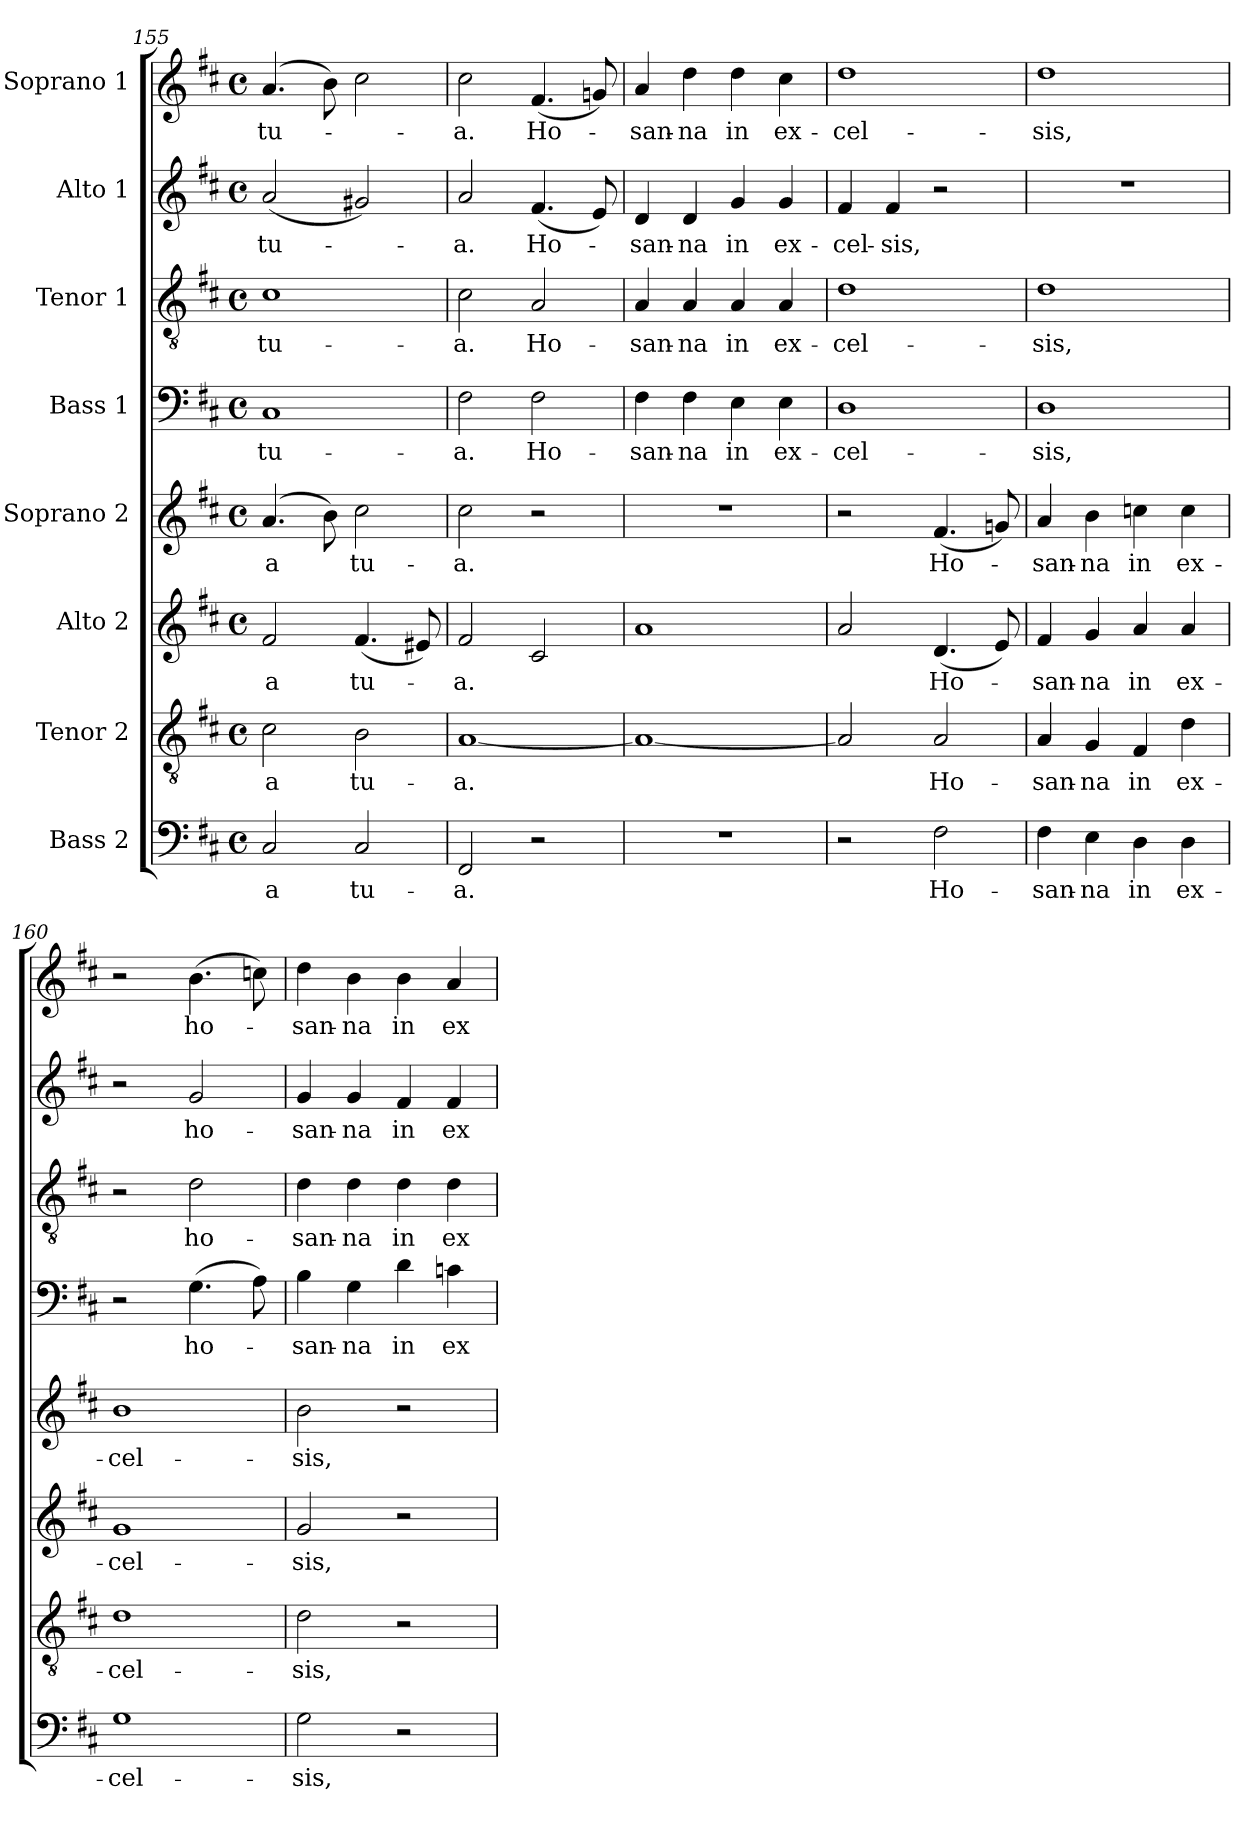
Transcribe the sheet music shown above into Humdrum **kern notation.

**kern	**text	**kern	**text	**kern	**text	**kern	**text	**kern	**text	**kern	**text	**kern	**text	**kern	**text
*part8	*part8	*part7	*part7	*part6	*part6	*part5	*part5	*part4	*part4	*part3	*part3	*part2	*part2	*part1	*part1
*staff8	*staff8	*staff7	*staff7	*staff6	*staff6	*staff5	*staff5	*staff4	*staff4	*staff3	*staff3	*staff2	*staff2	*staff1	*staff1
*I"Bass 2	*	*I"Tenor 2	*	*I"Alto 2	*	*I"Soprano 2	*	*I"Bass 1	*	*I"Tenor 1	*	*I"Alto 1	*	*I"Soprano 1	*
*clefF4	*	*clefGv2	*	*clefG2	*	*clefG2	*	*clefF4	*	*clefGv2	*	*clefG2	*	*clefG2	*
*k[f#c#]	*	*k[f#c#]	*	*k[f#c#]	*	*k[f#c#]	*	*k[f#c#]	*	*k[f#c#]	*	*k[f#c#]	*	*k[f#c#]	*
*D:	*	*D:	*	*D:	*	*D:	*	*D:	*	*D:	*	*D:	*	*D:	*
*M4/4	*	*M4/4	*	*M4/4	*	*M4/4	*	*M4/4	*	*M4/4	*	*M4/4	*	*M4/4	*
*met(c)	*	*met(c)	*	*met(c)	*	*met(c)	*	*met(c)	*	*met(c)	*	*met(c)	*	*met(c)	*
=155	=155	=155	=155	=155	=155	=155	=155	=155	=155	=155	=155	=155	=155	=155	=155
!	!LO:LY:b	!	!LO:LY:b	!	!LO:LY:b	!	!LO:LY:b	!	!LO:LY:b	!	!LO:LY:b	!	!LO:LY:b	!	!LO:LY:b
2C#/	-a	2c#\	-a	2f#/	-a	(>4.a/	-a	1C#	tu-	1c#	tu-	(<2a/	tu-	(>4.a/	tu-
.	.	.	.	.	.	8b\)	.	.	.	.	.	.	.	8b\)	.
!	!LO:LY:b	!	!LO:LY:b	!	!LO:LY:b	!	!LO:LY:b	!	!	!	!	!	!	!	!
2C#/	tu-	2B\	tu-	(<4.f#/	tu-	2cc#\	tu-	.	.	.	.	2g#X/)	.	2cc#\	.
.	.	.	.	8e#X/)	.	.	.	.	.	.	.	.	.	.	.
=156	=156	=156	=156	=156	=156	=156	=156	=156	=156	=156	=156	=156	=156	=156	=156
!	!LO:LY:b	!	!LO:LY:b	!	!LO:LY:b	!	!LO:LY:b	!	!LO:LY:b	!	!LO:LY:b	!	!LO:LY:b	!	!LO:LY:b
2FF#/	-a.	[1A	-a.	2f#/	-a.	2cc#\	-a.	2F#\	-a.	2c#\	-a.	2a/	-a.	2cc#\	-a.
!	!	!	!	!	!	!	!	!	!LO:LY:b	!	!LO:LY:b	!	!LO:LY:b	!	!LO:LY:b
2r	.	.	.	2c#/	.	2r	.	2F#\	Ho-	2A/	Ho-	(<4.f#/	Ho-	(<4.f#/	Ho-
.	.	.	.	.	.	.	.	.	.	.	.	8e/)	.	8gn/)	.
=157	=157	=157	=157	=157	=157	=157	=157	=157	=157	=157	=157	=157	=157	=157	=157
!	!	!	!	!	!	!	!	!	!LO:LY:b	!	!LO:LY:b	!	!LO:LY:b	!	!LO:LY:b
1r	.	1A_	.	1a	.	1r	.	4F#\	-san-	4A/	-san-	4d/	-san-	4a/	-san-
!	!	!	!	!	!	!	!	!	!LO:LY:b	!	!LO:LY:b	!	!LO:LY:b	!	!LO:LY:b
.	.	.	.	.	.	.	.	4F#\	-na	4A/	-na	4d/	-na	4dd\	-na
!	!	!	!	!	!	!	!	!	!LO:LY:b	!	!LO:LY:b	!	!LO:LY:b	!	!LO:LY:b
.	.	.	.	.	.	.	.	4E\	in	4A/	in	4g/	in	4dd\	in
!	!	!	!	!	!	!	!	!	!LO:LY:b	!	!LO:LY:b	!	!LO:LY:b	!	!LO:LY:b
.	.	.	.	.	.	.	.	4E\	ex-	4A/	ex-	4g/	ex-	4cc#\	ex-
!!LO:PB:g=z
=158	=158	=158	=158	=158	=158	=158	=158	=158	=158	=158	=158	=158	=158	=158	=158
!	!	!	!	!	!	!	!	!	!LO:LY:b	!	!LO:LY:b	!	!LO:LY:b	!	!LO:LY:b
2r	.	2A/]	.	2a/	.	2r	.	1D	-cel-	1d	-cel-	4f#/	-cel-	1dd	-cel-
!	!	!	!	!	!	!	!	!	!	!	!	!	!LO:LY:b	!	!
.	.	.	.	.	.	.	.	.	.	.	.	4f#/	-sis,	.	.
!	!LO:LY:b	!	!LO:LY:b	!	!LO:LY:b	!	!LO:LY:b	!	!	!	!	!	!	!	!
2F#\	Ho-	2A/	Ho-	(<4.d/	Ho-	(<4.f#/	Ho-	.	.	.	.	2r	.	.	.
.	.	.	.	8e/)	.	8gn/)	.	.	.	.	.	.	.	.	.
=159	=159	=159	=159	=159	=159	=159	=159	=159	=159	=159	=159	=159	=159	=159	=159
!	!LO:LY:b	!	!LO:LY:b	!	!LO:LY:b	!	!LO:LY:b	!	!LO:LY:b	!	!LO:LY:b	!	!	!	!LO:LY:b
4F#\	-san-	4A/	-san-	4f#/	-san-	4a/	-san-	1D	-sis,	1d	-sis,	1r	.	1dd	-sis,
!	!LO:LY:b	!	!LO:LY:b	!	!LO:LY:b	!	!LO:LY:b	!	!	!	!	!	!	!	!
4E\	-na	4G/	-na	4g/	-na	4b\	-na	.	.	.	.	.	.	.	.
!	!LO:LY:b	!	!LO:LY:b	!	!LO:LY:b	!	!LO:LY:b	!	!	!	!	!	!	!	!
4D\	in	4F#/	in	4a/	in	4ccn\	in	.	.	.	.	.	.	.	.
!	!LO:LY:b	!	!LO:LY:b	!	!LO:LY:b	!	!LO:LY:b	!	!	!	!	!	!	!	!
4D\	ex-	4d\	ex-	4a/	ex-	4cc\	ex-	.	.	.	.	.	.	.	.
=160	=160	=160	=160	=160	=160	=160	=160	=160	=160	=160	=160	=160	=160	=160	=160
!	!LO:LY:b	!	!LO:LY:b	!	!LO:LY:b	!	!LO:LY:b	!	!	!	!	!	!	!	!
1G	-cel-	1d	-cel-	1g	-cel-	1b	-cel-	2r	.	2r	.	2r	.	2r	.
!	!	!	!	!	!	!	!	!	!LO:LY:b	!	!LO:LY:b	!	!LO:LY:b	!	!LO:LY:b
.	.	.	.	.	.	.	.	(>4.G\	ho-	2d\	ho-	2g/	ho-	(>4.b\	ho-
.	.	.	.	.	.	.	.	8A\)	.	.	.	.	.	8ccn\)	.
=161	=161	=161	=161	=161	=161	=161	=161	=161	=161	=161	=161	=161	=161	=161	=161
!	!LO:LY:b	!	!LO:LY:b	!	!LO:LY:b	!	!LO:LY:b	!	!LO:LY:b	!	!LO:LY:b	!	!LO:LY:b	!	!LO:LY:b
2G\	-sis,	2d\	-sis,	2g/	-sis,	2b\	-sis,	4B\	-san-	4d\	-san-	4g/	-san-	4dd\	-san-
!	!	!	!	!	!	!	!	!	!LO:LY:b	!	!LO:LY:b	!	!LO:LY:b	!	!LO:LY:b
.	.	.	.	.	.	.	.	4G\	-na	4d\	-na	4g/	-na	4b\	-na
!	!	!	!	!	!	!	!	!	!LO:LY:b	!	!LO:LY:b	!	!LO:LY:b	!	!LO:LY:b
2r	.	2r	.	2r	.	2r	.	4d\	in	4d\	in	4f#/	in	4b\	in
!	!	!	!	!	!	!	!	!	!LO:LY:b	!	!LO:LY:b	!	!LO:LY:b	!	!LO:LY:b
.	.	.	.	.	.	.	.	4cn\	ex-	4d\	ex-	4f#/	ex-	4a/	ex-
=	=	=	=	=	=	=	=	=	=	=	=	=	=	=	=
*-	*-	*-	*-	*-	*-	*-	*-	*-	*-	*-	*-	*-	*-	*-	*-
